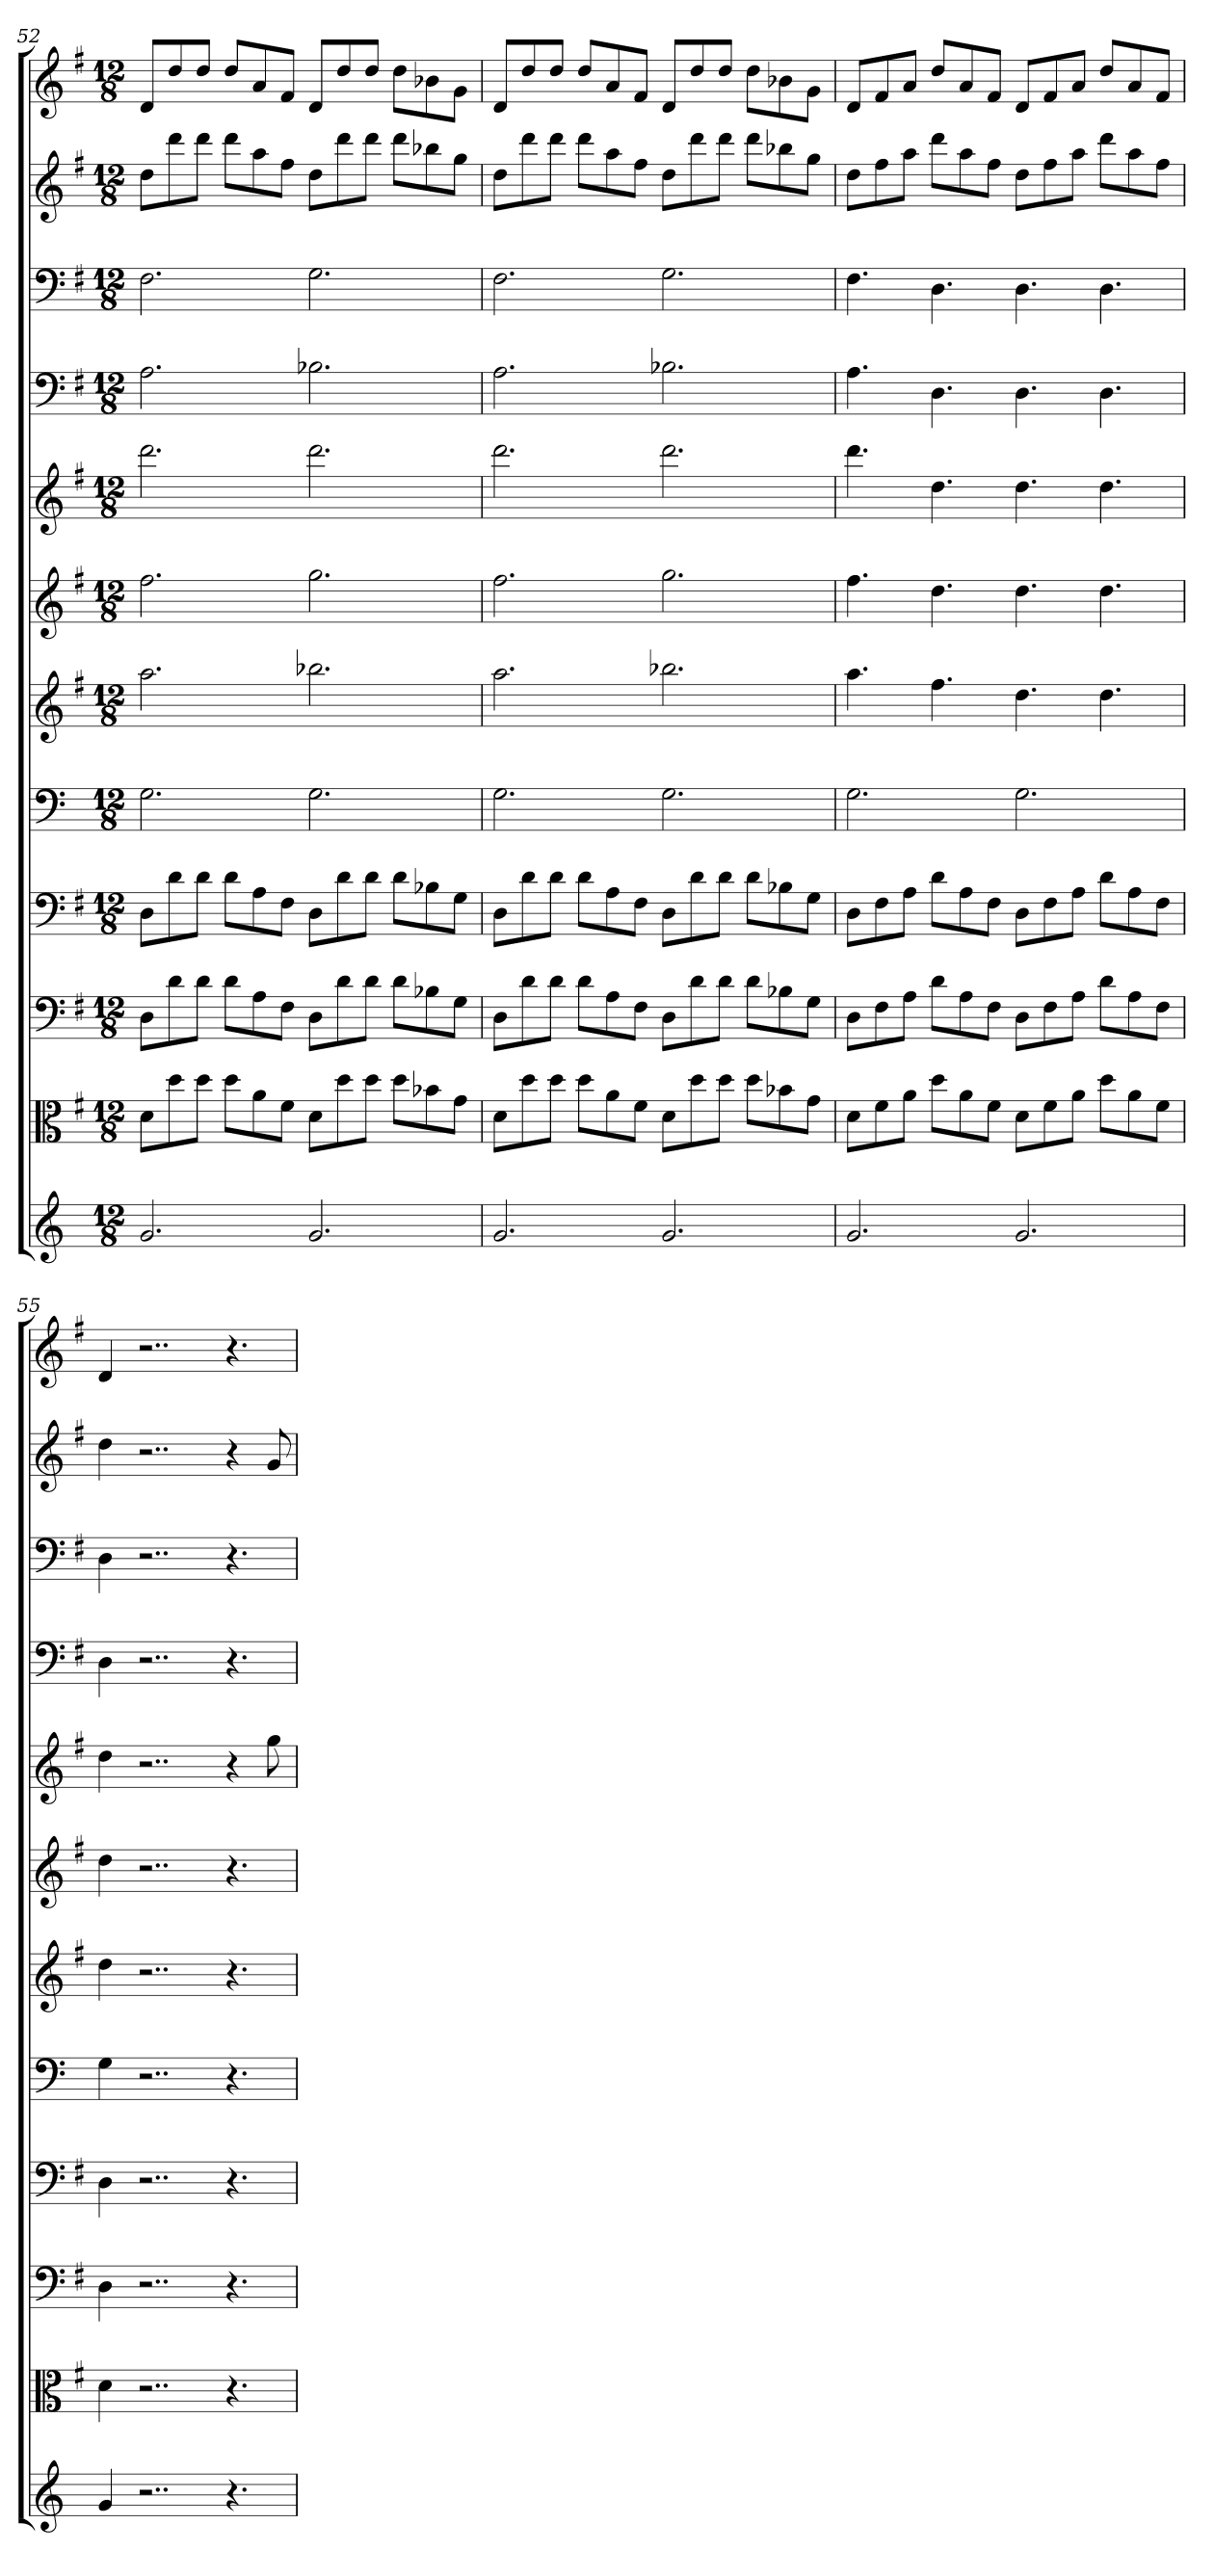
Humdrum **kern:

**kern	**kern	**kern	**kern	**kern	**kern	**kern	**kern	**kern	**kern	**kern	**kern
*part12	*part11	*part10	*part9	*part8	*part7	*part6	*part5	*part4	*part3	*part2	*part1
*staff12	*staff11	*staff10	*staff9	*staff8	*staff7	*staff6	*staff5	*staff4	*staff3	*staff2	*staff1
*	*clefC3	*clefF4	*clefF4	*	*	*	*	*clefF4	*clefF4	*	*
*k[]	*k[f#]	*k[f#]	*k[f#]	*k[]	*k[f#]	*k[f#]	*k[f#]	*k[f#]	*k[f#]	*k[f#]	*k[f#]
*M12/8	*M12/8	*M12/8	*M12/8	*M12/8	*M12/8	*M12/8	*M12/8	*M12/8	*M12/8	*M12/8	*M12/8
=52	=52	=52	=52	=52	=52	=52	=52	=52	=52	=52	=52
2.g	8d\L	8D\L	8D\L	2.G	2.aa	2.ff#	2.ddd	2.A	2.F#	8ddL	8dL
.	8dd\	8d\	8d\	.	.	.	.	.	.	8ddd	8dd
.	8dd\J	8d\J	8d\J	.	.	.	.	.	.	8dddJ	8ddJ
.	8dd\L	8d\L	8d\L	.	.	.	.	.	.	8dddL	8ddL
.	8a\	8A\	8A\	.	.	.	.	.	.	8aa	8a
.	8f#\J	8F#\J	8F#\J	.	.	.	.	.	.	8ff#J	8f#J
2.g	8d\L	8D\L	8D\L	2.G	2.bb-X	2.gg	2.ddd	2.B-X	2.G	8ddL	8dL
.	8dd\	8d\	8d\	.	.	.	.	.	.	8ddd	8dd
.	8dd\J	8d\J	8d\J	.	.	.	.	.	.	8dddJ	8ddJ
.	8dd\L	8d\L	8d\L	.	.	.	.	.	.	8dddL	8ddL
.	8b-X\	8B-X\	8B-X\	.	.	.	.	.	.	8bb-X	8b-X
.	8g\J	8G\J	8G\J	.	.	.	.	.	.	8ggJ	8gJ
=53	=53	=53	=53	=53	=53	=53	=53	=53	=53	=53	=53
2.g	8d\L	8D\L	8D\L	2.G	2.aa	2.ff#	2.ddd	2.A	2.F#	8ddL	8dL
.	8dd\	8d\	8d\	.	.	.	.	.	.	8ddd	8dd
.	8dd\J	8d\J	8d\J	.	.	.	.	.	.	8dddJ	8ddJ
.	8dd\L	8d\L	8d\L	.	.	.	.	.	.	8dddL	8ddL
.	8a\	8A\	8A\	.	.	.	.	.	.	8aa	8a
.	8f#\J	8F#\J	8F#\J	.	.	.	.	.	.	8ff#J	8f#J
2.g	8d\L	8D\L	8D\L	2.G	2.bb-X	2.gg	2.ddd	2.B-X	2.G	8ddL	8dL
.	8dd\	8d\	8d\	.	.	.	.	.	.	8ddd	8dd
.	8dd\J	8d\J	8d\J	.	.	.	.	.	.	8dddJ	8ddJ
.	8dd\L	8d\L	8d\L	.	.	.	.	.	.	8dddL	8ddL
.	8b-X\	8B-X\	8B-X\	.	.	.	.	.	.	8bb-X	8b-X
.	8g\J	8G\J	8G\J	.	.	.	.	.	.	8ggJ	8gJ
=54	=54	=54	=54	=54	=54	=54	=54	=54	=54	=54	=54
2.g	8d\L	8D\L	8D\L	2.G	4.aa	4.ff#	4.ddd	4.A	4.F#	8ddL	8dL
.	8f#\	8F#\	8F#\	.	.	.	.	.	.	8ff#	8f#
.	8a\J	8A\J	8A\J	.	.	.	.	.	.	8aaJ	8aJ
.	8dd\L	8d\L	8d\L	.	4.ff#	4.dd	4.dd	4.D	4.D	8dddL	8ddL
.	8a\	8A\	8A\	.	.	.	.	.	.	8aa	8a
.	8f#\J	8F#\J	8F#\J	.	.	.	.	.	.	8ff#J	8f#J
2.g	8d\L	8D\L	8D\L	2.G	4.dd	4.dd	4.dd	4.D	4.D	8ddL	8dL
.	8f#\	8F#\	8F#\	.	.	.	.	.	.	8ff#	8f#
.	8a\J	8A\J	8A\J	.	.	.	.	.	.	8aaJ	8aJ
.	8dd\L	8d\L	8d\L	.	4.dd	4.dd	4.dd	4.D	4.D	8dddL	8ddL
.	8a\	8A\	8A\	.	.	.	.	.	.	8aa	8a
.	8f#\J	8F#\J	8F#\J	.	.	.	.	.	.	8ff#J	8f#J
=55	=55	=55	=55	=55	=55	=55	=55	=55	=55	=55	=55
4g	4d	4D	4D	4G	4dd	4dd	4dd	4D	4D	4dd	4d
2..r	2..r	2..r	2..r	2..r	2..r	2..r	2..r	2..r	2..r	2..r	2..r
4.r	4.r	4.r	4.r	4.r	4.r	4.r	4r	4.r	4.r	4r	4.r
.	.	.	.	.	.	.	8gg	.	.	8g	.
=	=	=	=	=	=	=	=	=	=	=	=
*-	*-	*-	*-	*-	*-	*-	*-	*-	*-	*-	*-
